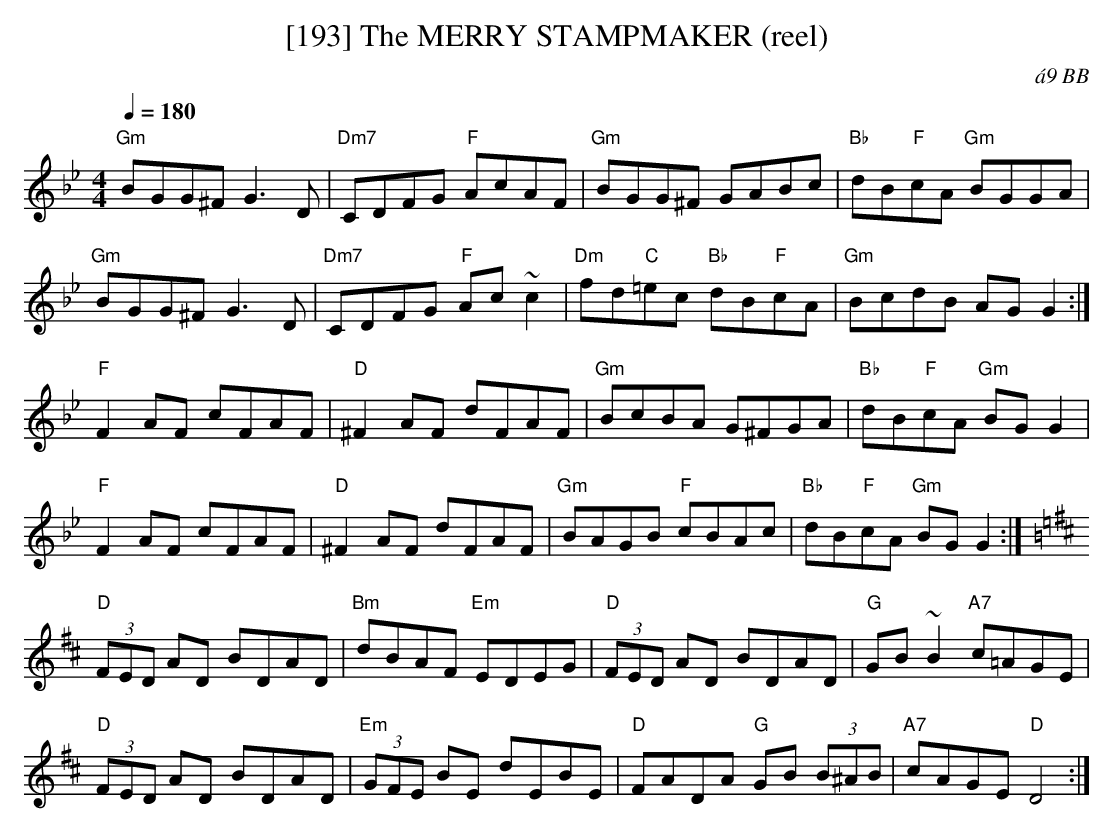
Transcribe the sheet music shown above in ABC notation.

X:1
T:[193] The MERRY STAMPMAKER (reel)
C:\'a9 BB
Q:1/4=180
M:4/4
L:1/8
K:Gm
"Gm"BGG^F G3 D|"Dm7"CDFG "F"AcAF|"Gm"BGG^F GABc|"Bb"dB"F"cA "Gm"BGGA|
"Gm"BGG^F G3 D|"Dm7"CDFG "F"Ac~c2|"Dm"fd"C"=ec "Bb"dB"F"cA|"Gm"BcdB AG G2 :|
"F"F2 AF cFAF|"D"^F2 AF dFAF|"Gm"BcBA G^FGA|"Bb"dB"F"cA "Gm"BG G2|
"F"F2 AF cFAF|"D"^F2 AF dFAF|"Gm"BAGB "F"cBAc|"Bb"dB"F"cA "Gm"BG G2 :|
K:D
"D"(3FED AD BDAD|"Bm"dBAF "Em"EDEG|"D"(3FED AD BDAD|"G"GB~B2 "A7"c=AGE|
"D"(3FED AD BDAD|"Em"(3GFE BE dEBE|"D"FADA "G"GB (3B^AB|"A7"cAGE "D"D4 :|
